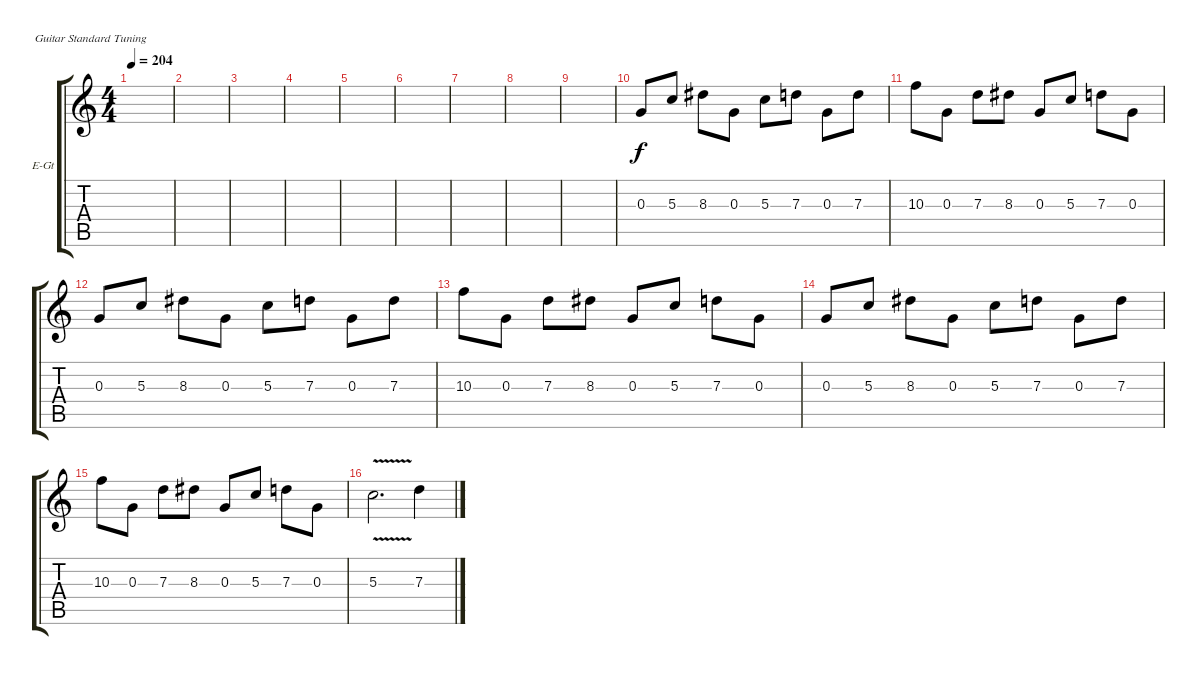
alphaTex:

\defaultSystemsLayout 4
\bracketExtendMode groupsimilarinstruments
\firstSystemTrackNameOrientation horizontal
\otherSystemsTrackNameOrientation horizontal
\track ("Chorus Lead (Lower Harmony)" "E-Gt") {instrument overdrivenguitar}
\staff {score tabs}
\tuning (E4 B3 G3 D3 A2 E2)
\ts (4 4)
\tempo 204
\clef g2
\ks c
|
|
|
|
|
|
|
|
|
0.3.8 5.3.8 8.3.8 0.3.8 5.3.8 7.3.8 0.3.8 7.3.8 |
10.3.8 0.3.8 7.3.8 8.3.8 0.3.8 5.3.8 7.3.8 0.3.8 |
0.3.8 5.3.8 8.3.8 0.3.8 5.3.8 7.3.8 0.3.8 7.3.8 |
10.3.8 0.3.8 7.3.8 8.3.8 0.3.8 5.3.8 7.3.8 0.3.8 |
0.3.8 5.3.8 8.3.8 0.3.8 5.3.8 7.3.8 0.3.8 7.3.8 |
10.3.8 0.3.8 7.3.8 8.3.8 0.3.8 5.3.8 7.3.8 0.3.8 |
5.3{v}.2{d} 7.3.4
